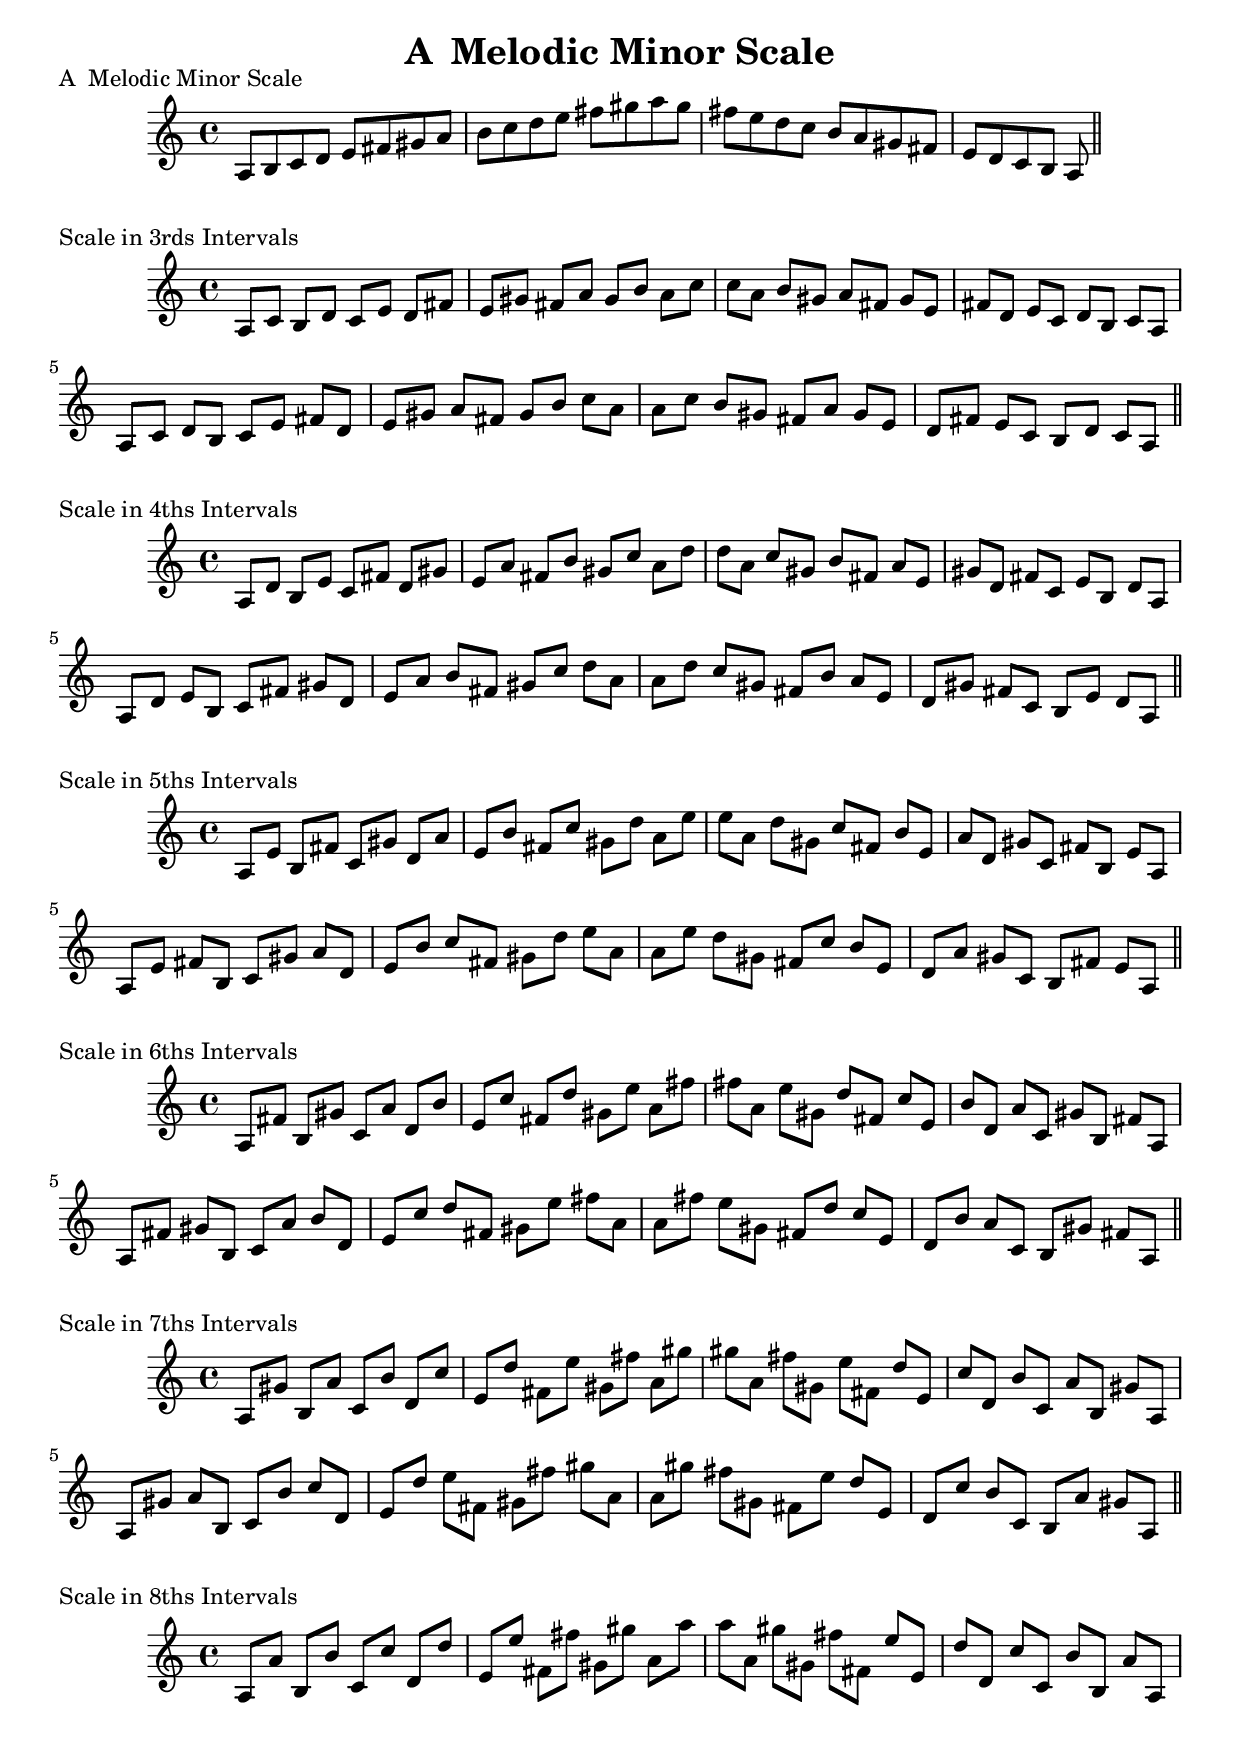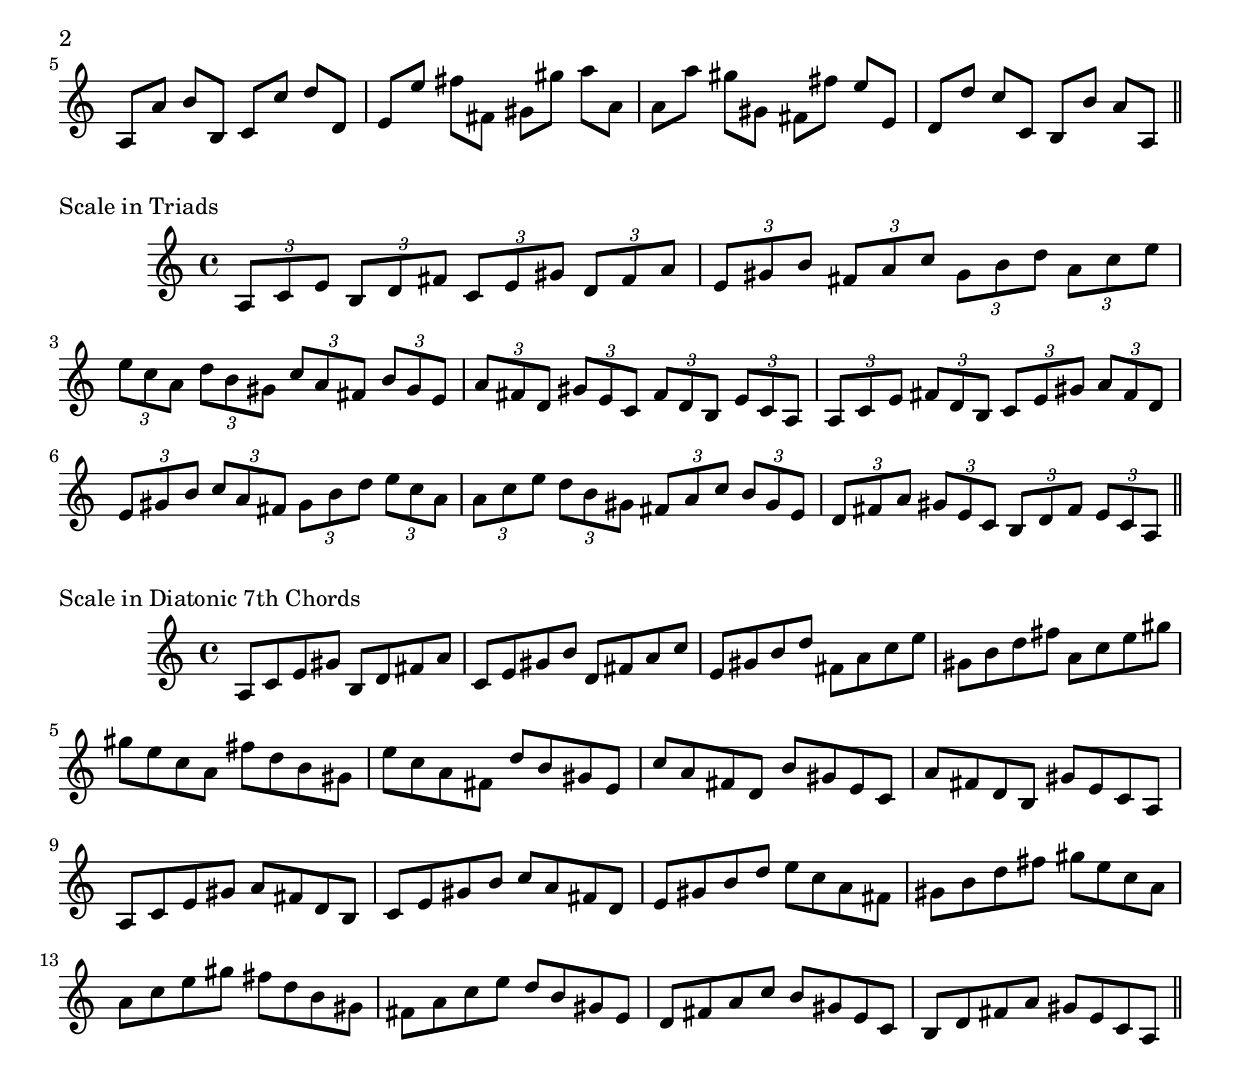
\version "2.18.2"

\include "scales.ly"

\header{
  title = \markup { "A" " Melodic Minor Scale" }
}

\score {
  \transpose c a
  \new Staff \relative c {
    \key c \minor
    \CMinorMelodicScale
    \bar "||"
  }
  \header{
    piece = \markup { "A" " Melodic Minor Scale" }
  }
}

\score {
  \transpose c a
  \new Staff \relative c {
    \key c \minor
    \set Timing.beamExceptions = #'()
    \set Timing.baseMoment = #'(ly:make-moment 1/4)
    \set Timing.beatStructure = #'(1 1 1 1)
    \CMinorMelodicScaleThirds
    \bar "||"
  }
  \header{
    piece = \markup { "Scale in 3rds Intervals" }
  }
}

\score {
  \transpose c a
  \new Staff \relative c {
    \key c \minor
    \set Timing.beamExceptions = #'()
    \set Timing.baseMoment = #'(ly:make-moment 1/4)
    \set Timing.beatStructure = #'(1 1 1 1)
    \CMinorMelodicScaleFourths
    \bar "||"
  }
  \header{
    piece = \markup { "Scale in 4ths Intervals" }
  }
}

\score {
  \transpose c a
  \new Staff \relative c {
    \key c \minor
    \set Timing.beamExceptions = #'()
    \set Timing.baseMoment = #'(ly:make-moment 1/4)
    \set Timing.beatStructure = #'(1 1 1 1)
    \CMinorMelodicScaleFifths
    \bar "||"
  }
  \header{
    piece = \markup { "Scale in 5ths Intervals" }
  }
}

\score {
  \transpose c a
  \new Staff \relative c {
    \key c \minor
    \set Timing.beamExceptions = #'()
    \set Timing.baseMoment = #'(ly:make-moment 1/4)
    \set Timing.beatStructure = #'(1 1 1 1)
    \CMinorMelodicScaleSixths
    \bar "||"
  }
  \header{
    piece = \markup { "Scale in 6ths Intervals" }
  }
}

\score {
  \transpose c a
  \new Staff \relative c {
    \key c \minor
    \set Timing.beamExceptions = #'()
    \set Timing.baseMoment = #'(ly:make-moment 1/4)
    \set Timing.beatStructure = #'(1 1 1 1)
    \CMinorMelodicScaleSevenths
    \bar "||"
  }
  \header{
    piece = \markup { "Scale in 7ths Intervals" }
  }
}

\score {
  \transpose c a
  \new Staff \relative c {
    \key c \minor
    \set Timing.beamExceptions = #'()
    \set Timing.baseMoment = #'(ly:make-moment 1/4)
    \set Timing.beatStructure = #'(1 1 1 1)
    \CMinorMelodicScaleEights
    \bar "||"
  }
  \header{
    piece = \markup { "Scale in 8ths Intervals" }
  }
}

\score {
  \transpose c a
  \new Staff \relative c {
    \key c \minor
    \CMinorMelodicScaleTriads
    \bar "||"
  }
  \header{
    piece = \markup { "Scale in Triads" }
  }
}

\score {
  \transpose c a
  \new Staff \relative c {
    \key c \minor
    \CMinorMelodicScaleChords
    \bar "||"
  }
  \header{
    piece = \markup { "Scale in Diatonic 7th Chords" }
  }
}